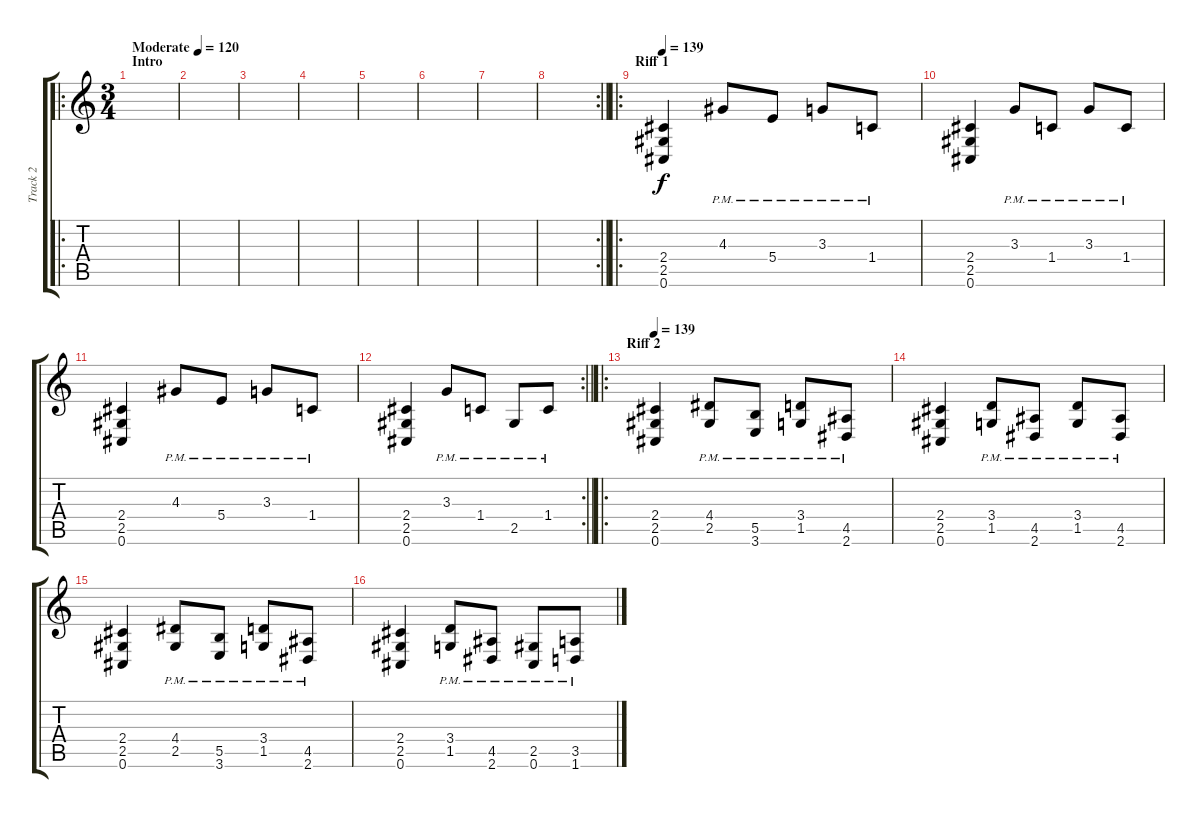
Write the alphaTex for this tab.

\track ("Track 2" "Track 2") {instrument distortionguitar}
\staff {score tabs}
\tuning (Db4 Ab3 E3 B2 Gb2 Db2) {hide}
\ro
\ts (3 4)
\section ("" "Intro")
\tempo (120 "Moderate")
\tempo 119
\tempo (120 "Moderate")
\clef g2
\ks c
|
|
|
|
|
|
|
\rc 2
\barLineRight lightlight
|
\ro
\section ("" "Riff 1")
\tempo 139
(2.4 2.5 0.6).4 4.3{pm}.8 5.4{pm}.8 3.3{pm}.8 1.4{pm}.8 |
(2.4 2.5 0.6).4 3.3{pm}.8 1.4{pm}.8 3.3{pm}.8 1.4{pm}.8 |
(2.4 2.5 0.6).4 4.3{pm}.8 5.4{pm}.8 3.3{pm}.8 1.4{pm}.8 |
\rc 2
\barLineRight lightlight
(2.4 2.5 0.6).4 3.3{pm}.8 1.4{pm}.8 2.5{pm}.8 1.4{pm}.8 |
\ro
\section ("" "Riff 2")
\tempo 139
(2.4 2.5 0.6).4 (4.4{pm} 2.5{pm}).8 (5.5{pm} 3.6{pm}).8 (3.4{pm} 1.5{pm}).8 (4.5{pm} 2.6{pm}).8 |
(2.4 2.5 0.6).4 (3.4{pm} 1.5{pm}).8 (4.5{pm} 2.6{pm}).8 (3.4{pm} 1.5{pm}).8 (4.5{pm} 2.6{pm}).8 |
(2.4 2.5 0.6).4 (4.4{pm} 2.5{pm}).8 (5.5{pm} 3.6{pm}).8 (3.4{pm} 1.5{pm}).8 (4.5{pm} 2.6{pm}).8 |
(2.4 2.5 0.6).4 (3.4{pm} 1.5{pm}).8 (4.5{pm} 2.6{pm}).8 (2.5{pm} 0.6{pm}).8 (3.5{pm} 1.6{pm}).8
